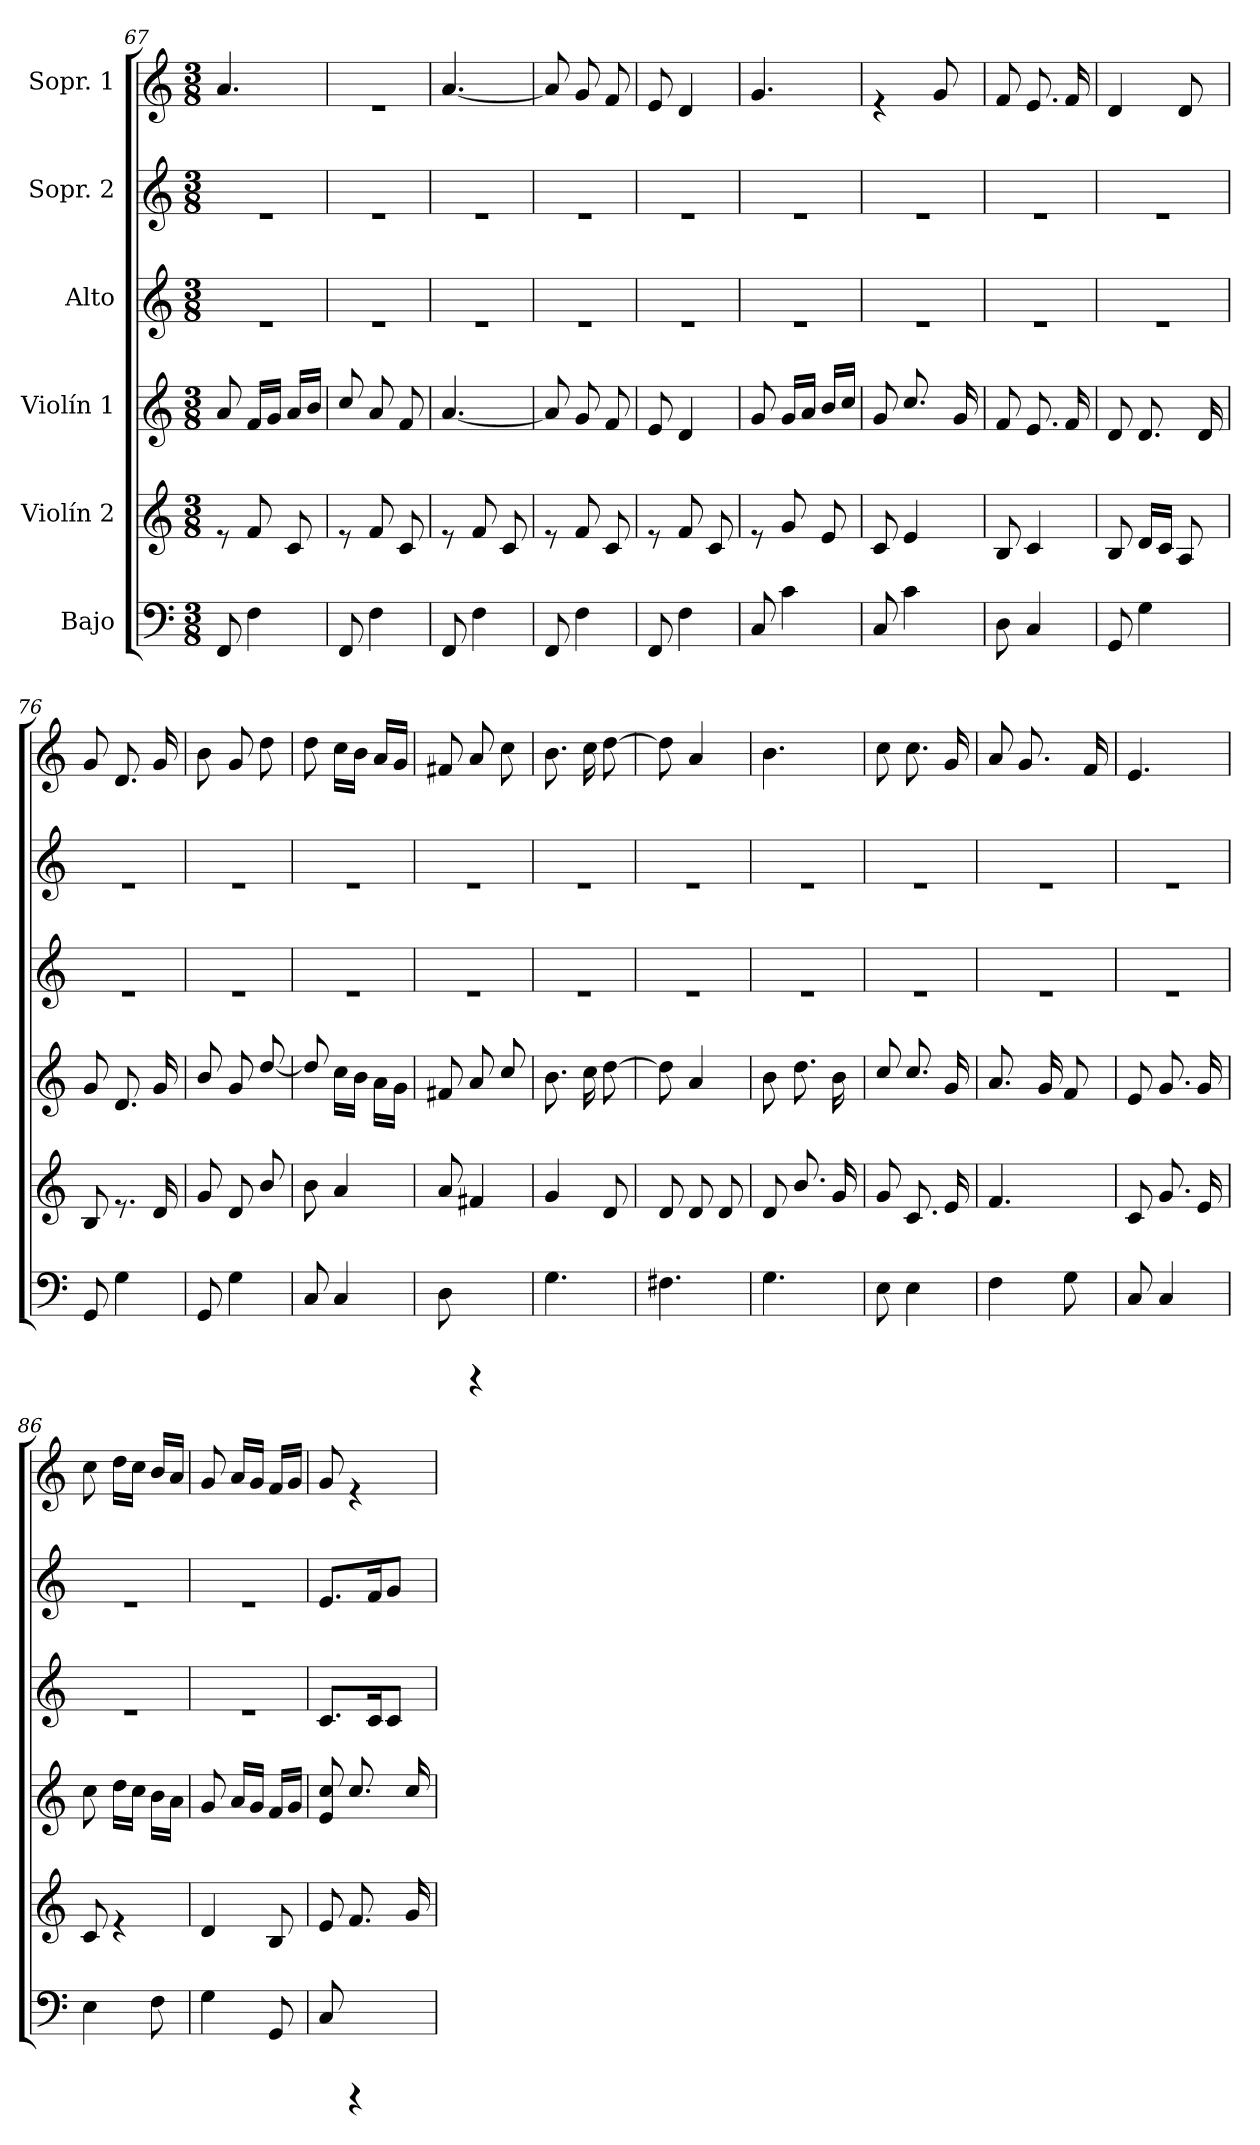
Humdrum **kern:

**kern	**kern	**kern	**kern	**kern	**kern
*part6	*part5	*part4	*part3	*part2	*part1
*staff6	*staff5	*staff4	*staff3	*staff2	*staff1
*I"Bajo	*I"Violín 2	*I"Violín 1	*I"Alto	*I"Sopr. 2	*I"Sopr. 1
*clefF4	*clefG2	*clefG2	*clefG2	*clefG2	*clefG2
*k[]	*	*	*	*	*
*C:	*	*	*	*	*
*M3/8	*M3/8	*M3/8	*M3/8	*M3/8	*M3/8
=67	=67	=67	=67	=67	=67
8FF/	8re	8a/	4.re	4.re	4.a/
4F\	8f/	16f/L	.	.	.
.	.	16g/J	.	.	.
.	8c/	16a/L	.	.	.
.	.	16b/J	.	.	.
=68	=68	=68	=68	=68	=68
8FF/	8re	8cc/	4.re	4.re	4.re
4F\	8f/	8a/	.	.	.
.	8c/	8f/	.	.	.
=69	=69	=69	=69	=69	=69
8FF/	8re	[<4.a/	4.re	4.re	[<4.a/
4F\	8f/	.	.	.	.
.	8c/	.	.	.	.
=70	=70	=70	=70	=70	=70
8FF/	8re	8a/]	4.re	4.re	8a/]
4F\	8f/	8g/	.	.	8g/
.	8c/	8f/	.	.	8f/
!!LO:LB:g=z
=71	=71	=71	=71	=71	=71
8FF/	8re	8e/	4.re	4.re	8e/
4F\	8f/	4d/	.	.	4d/
.	8c/	.	.	.	.
=72	=72	=72	=72	=72	=72
8C/	8re	8g/	4.re	4.re	4.g/
4c\	8g/	16g/L	.	.	.
.	.	16a/J	.	.	.
.	8e/	16b/L	.	.	.
.	.	16cc/J	.	.	.
=73	=73	=73	=73	=73	=73
8C/	8c/	8g/	4.re	4.re	4re
4c\	4e/	8.cc/	.	.	.
.	.	.	.	.	8g/
.	.	16g/	.	.	.
=74	=74	=74	=74	=74	=74
8D\	8B/	8f/	4.re	4.re	8f/
4C/	4c/	8.e/	.	.	8.e/
.	.	16f/	.	.	16f/
=75	=75	=75	=75	=75	=75
8GG/	8B/	8d/	4.re	4.re	4d/
4G\	16d/L	8.d/	.	.	.
.	16c/J	.	.	.	.
.	8A/	.	.	.	8d/
.	.	16d/	.	.	.
=76	=76	=76	=76	=76	=76
8GG/	8B/	8g/	4.re	4.re	8g/
4G\	8.re	8.d/	.	.	8.d/
.	16d/	16g/	.	.	16g/
=77	=77	=77	=77	=77	=77
8GG/	8g/	8b/	4.re	4.re	8b\
4G\	8d/	8g/	.	.	8g/
.	8b/	[<8dd/	.	.	8dd\
!!LO:LB:g=z
=78	=78	=78	=78	=78	=78
8C/	8b\	8dd/]	4.re	4.re	8dd\
4C/	4a/	16cc\L	.	.	16cc\L
.	.	16b\J	.	.	16b\J
.	.	16a\L	.	.	16a/L
.	.	16g\J	.	.	16g/J
=79	=79	=79	=79	=79	=79
8D\	8a/	8f#X/	4.re	4.re	8f#X/
4rBBBB	4f#X/	8a/	.	.	8a/
.	.	8cc/	.	.	8cc\
=80	=80	=80	=80	=80	=80
4.G\	4g/	8.b\	4.re	4.re	8.b\
.	.	16cc\	.	.	16cc\
.	8d/	[>8dd\	.	.	[>8dd\
=81	=81	=81	=81	=81	=81
4.F#X\	8d/	8dd\]	4.re	4.re	8dd\]
.	8d/	4a/	.	.	4a/
.	8d/	.	.	.	.
=82	=82	=82	=82	=82	=82
4.G\	8d/	8b\	4.re	4.re	4.b\
.	8.b/	8.dd\	.	.	.
.	16g/	16b\	.	.	.
=83	=83	=83	=83	=83	=83
8E\	8g/	8cc/	4.re	4.re	8cc\
4E\	8.c/	8.cc/	.	.	8.cc\
.	16e/	16g/	.	.	16g/
=84	=84	=84	=84	=84	=84
4F\	4.f/	8.a/	4.re	4.re	8a/
.	.	.	.	.	8.g/
.	.	16g/	.	.	.
8G\	.	8f/	.	.	.
.	.	.	.	.	16f/
!!LO:PB:g=z
=85	=85	=85	=85	=85	=85
8C/	8c/	8e/	4.re	4.re	4.e/
4C/	8.g/	8.g/	.	.	.
.	16e/	16g/	.	.	.
=86	=86	=86	=86	=86	=86
4E\	8c/	8cc\	4.re	4.re	8cc\
.	4re	16dd\L	.	.	16dd\L
.	.	16cc\J	.	.	16cc\J
8F\	.	16b\L	.	.	16b/L
.	.	16a\J	.	.	16a/J
=87	=87	=87	=87	=87	=87
4G\	4d/	8g/	4.re	4.re	8g/
.	.	16a/L	.	.	16a/L
.	.	16g/J	.	.	16g/J
8GG/	8B/	16f/L	.	.	16f/L
.	.	16g/J	.	.	16g/J
=88	=88	=88	=88	=88	=88
8C/	8e/	8cc/ 8e/	8.c/L	8.e/L	8g/
4rBBBB	8.f/	8.cc/	.	.	4re
.	.	.	16c/K	16f/K	.
.	.	.	8c/J	8g/J	.
.	16g/	16cc/	.	.	.
=	=	=	=	=	=
*-	*-	*-	*-	*-	*-
